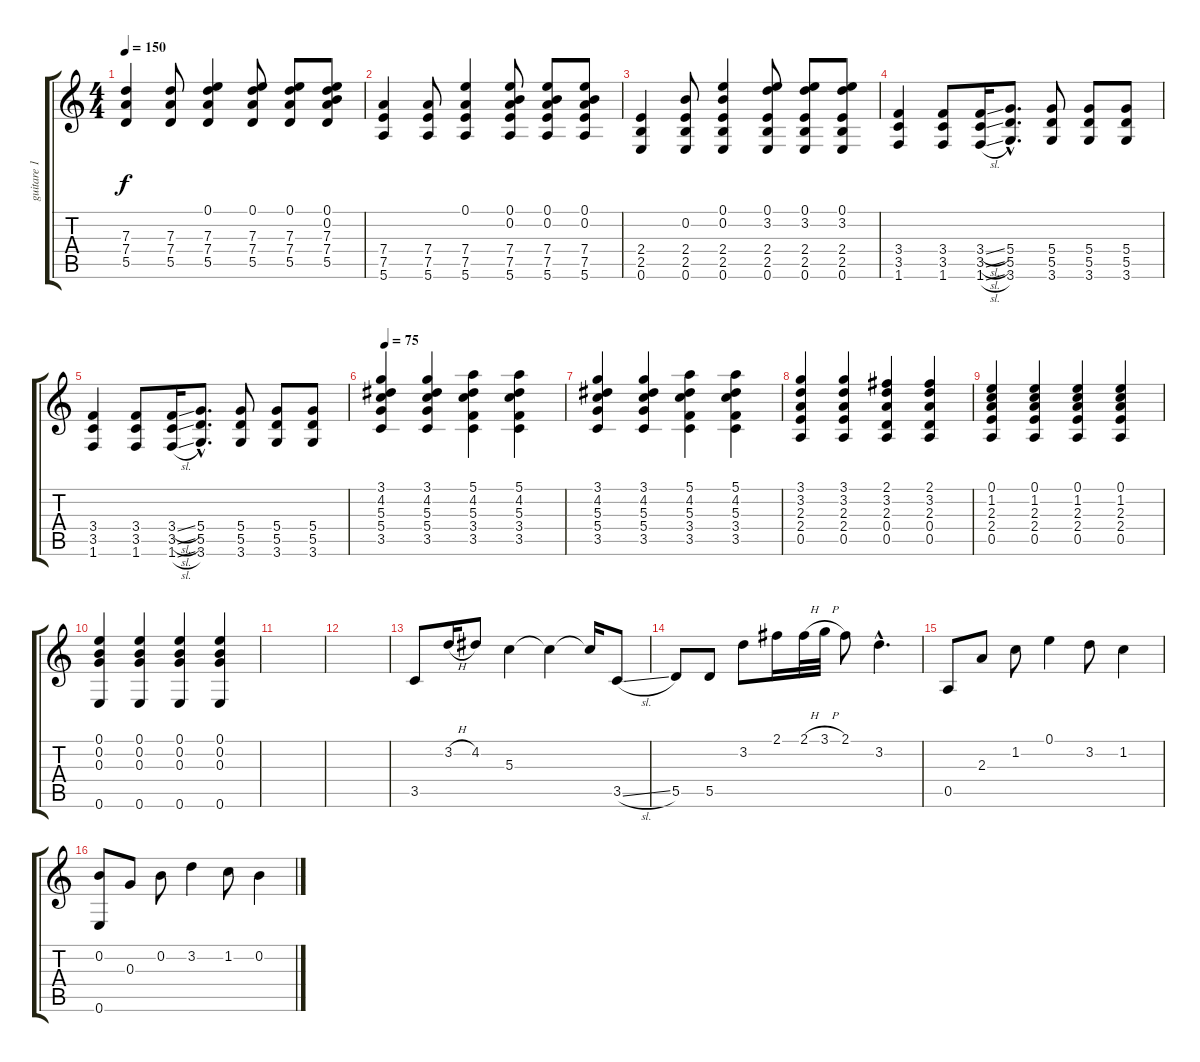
\track ("guitare 1" "guitare 1") {instrument acousticguitarnylon}
\staff {score tabs}
\tuning (E4 B3 G3 D3 A2 E2) {hide}
\ts (4 4)
\tempo 150
\clef g2
\ks c
(7.3 7.4 5.5).4{dy f} (7.3 7.4 5.5).8 (0.1 7.3 7.4 5.5).4 (0.1 7.3 7.4 5.5).8 (0.1 7.3 7.4 5.5).8 (0.1 0.2 7.3 7.4 5.5).8 |
(7.4 7.5 5.6).4 (7.4 7.5 5.6).8 (0.1 7.4 7.5 5.6).4 (0.1 0.2 7.4 7.5 5.6).8 (0.1 0.2 7.4 7.5 5.6).8 (0.1 0.2 7.4 7.5 5.6).8 |
(2.4 2.5 0.6).4 (0.2 2.4 2.5 0.6).8 (0.1 0.2 2.4 2.5 0.6).4 (0.1 3.2 2.4 2.5 0.6).8 (0.1 3.2 2.4 2.5 0.6).8 (0.1 3.2 2.4 2.5 0.6).8 |
(3.4 3.5 1.6).4 (3.4 3.5 1.6).8 (3.4{sl} 3.5{sl} 1.6{sl}).16 (5.4{hac} 5.5{hac} 3.6{hac}).8{d} (5.4 5.5 3.6).8 (5.4 5.5 3.6).8 (5.4 5.5 3.6).8 |
(3.4 3.5 1.6).4 (3.4 3.5 1.6).8 (3.4{sl} 3.5{sl} 1.6{sl}).16 (5.4{hac} 5.5{hac} 3.6{hac}).8{d} (5.4 5.5 3.6).8 (5.4 5.5 3.6).8 (5.4 5.5 3.6).8 |
\tempo 75
(3.1 4.2 5.3 5.4 3.5).4{volume 0 instrument acousticguitarnylon} (3.1 4.2 5.3 5.4 3.5).4 (5.1 4.2 5.3 3.4 3.5).4 (5.1 4.2 5.3 3.4 3.5).4 |
(3.1 4.2 5.3 5.4 3.5).4 (3.1 4.2 5.3 5.4 3.5).4 (5.1 4.2 5.3 3.4 3.5).4 (5.1 4.2 5.3 3.4 3.5).4 |
(3.1 3.2 2.3 2.4 0.5).4 (3.1 3.2 2.3 2.4 0.5).4 (2.1 3.2 2.3 0.4 0.5).4 (2.1 3.2 2.3 0.4 0.5).4 |
(0.1 1.2 2.3 2.4 0.5).4 (0.1 1.2 2.3 2.4 0.5).4 (0.1 1.2 2.3 2.4 0.5).4 (0.1 1.2 2.3 2.4 0.5).4 |
(0.1 0.2 0.3 0.6).4 (0.1 0.2 0.3 0.6).4 (0.1 0.2 0.3 0.6).4 (0.1 0.2 0.3 0.6).4 |
|
|
3.5.8{volume 7} 3.2{h}.16 4.2.8 5.3.4 5.3{t}.4 5.3{t}.16 3.5{sl}.8 |
5.5.8 5.5.8 3.2.8 2.1.16 2.1{h}.32 3.1{h}.32 2.1.8 3.2{hac}.4{d} |
0.5.8{volume 0} 2.3.8 1.2.8 0.1.4 3.2.8 1.2.4 |
(0.2 0.6).8 0.3.8 0.2.8 3.2.4 1.2.8 0.2.4
